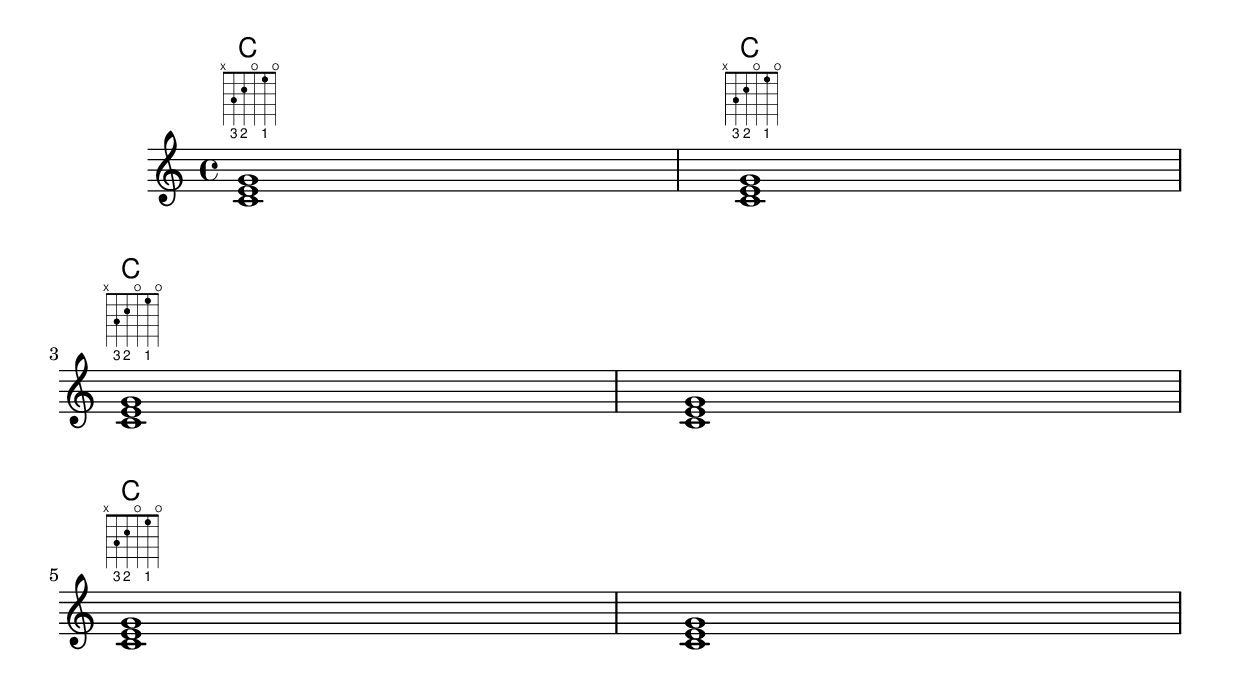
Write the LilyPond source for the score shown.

%% Do not edit this file; it is auto-generated from input/new
%% This file is in the public domain.
%% Note: this file works from version 2.13.0
\version "2.13.1"

\header {
%% Translation of GIT committish: da7ce7d651c3a0d1bfed695f6e952975937a1c79
  texidoces = "
Se puede hacer que los diagramas de posiciones se muestren sólo
cuando el acorde cambia o al comienzo de una nueva línea.

"

  doctitlees = "Cambios de acorde de posiciones de trastes"

%% Translation of GIT committish: d96023d8792c8af202c7cb8508010c0d3648899d
texidocde = "
Bunddiagramme können definiert werden, sodass sie nur angezeigt werden,
wenn der Akkord sich ändert oder eine neue Zeile anfängt.

"

  doctitlede = "Akkordänderungen für Bunddiagramme"

  lsrtags = "fretted-strings"
  texidoc = "FretBoards can be set to display only when the chord changes
or at the beginning of a new line."
  doctitle = "chordChanges for FretBoards"
} % begin verbatim


\include "predefined-guitar-fretboards.ly"

myChords = \chordmode {
  c1 c1 \break
  \set chordChanges = ##t
  c1 c1 \break
  c1 c1 \break
}

<<
  \new ChordNames { \myChords }
  \new FretBoards { \myChords }
  \new Staff { \myChords }
>>
